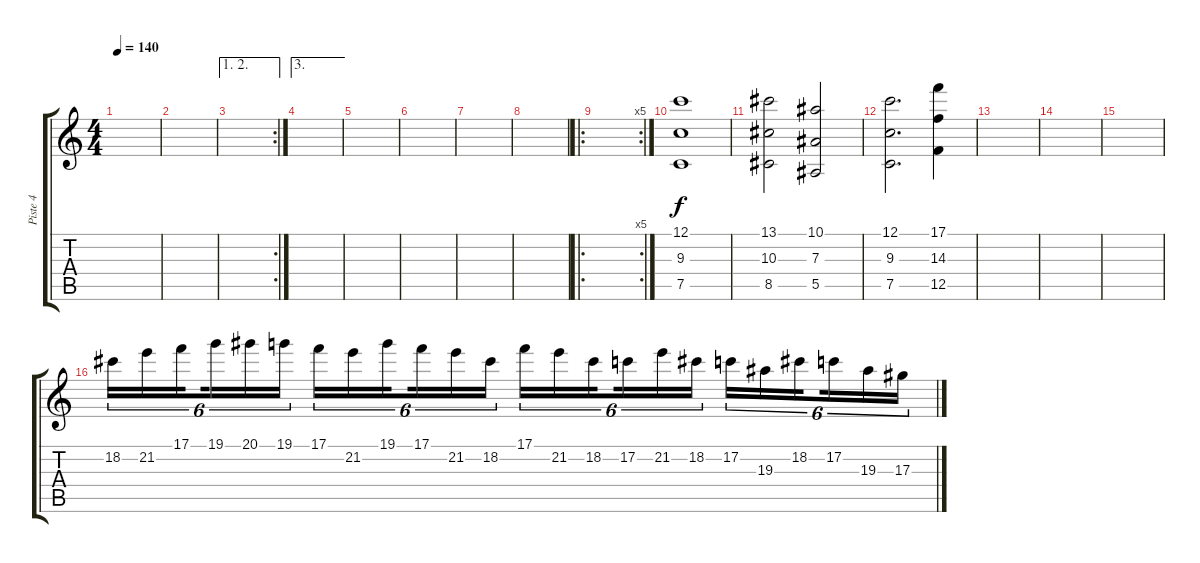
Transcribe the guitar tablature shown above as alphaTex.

\track ("Piste 4" "Piste 4") {instrument distortionguitar}
\staff {score tabs}
\tuning (C4 G3 Eb3 Bb2 F2 C2) {hide}
\ts (4 4)
\tempo 140
\clef g2
\ks c
|
|
\ae (1 2)
\rc 2
|
\ae 3
|
|
|
|
|
\ro
\rc 5
|
(12.1 9.3 7.5).1 |
(13.1 10.3 8.5).2 (10.1 7.3 5.5).2 |
(12.1 9.3 7.5).2{d} (17.1 14.3 12.5).4 |
|
|
|
18.2.16{tu (6 4)} 21.2.16{tu (6 4)} 17.1.16{tu (6 4) beam splitsecondary} 19.1.16{tu (6 4)} 20.1.16{tu (6 4)} 19.1.16{tu (6 4)} 17.1.16{tu (6 4)} 21.2.16{tu (6 4)} 19.1.16{tu (6 4) beam splitsecondary} 17.1.16{tu (6 4)} 21.2.16{tu (6 4)} 18.2.16{tu (6 4)} 17.1.16{tu (6 4)} 21.2.16{tu (6 4)} 18.2.16{tu (6 4) beam splitsecondary} 17.2.16{tu (6 4)} 21.2.16{tu (6 4)} 18.2.16{tu (6 4)} 17.2.16{tu (6 4)} 19.3.16{tu (6 4)} 18.2.16{tu (6 4) beam splitsecondary} 17.2.16{tu (6 4)} 19.3.16{tu (6 4)} 17.3.16{tu (6 4)}
